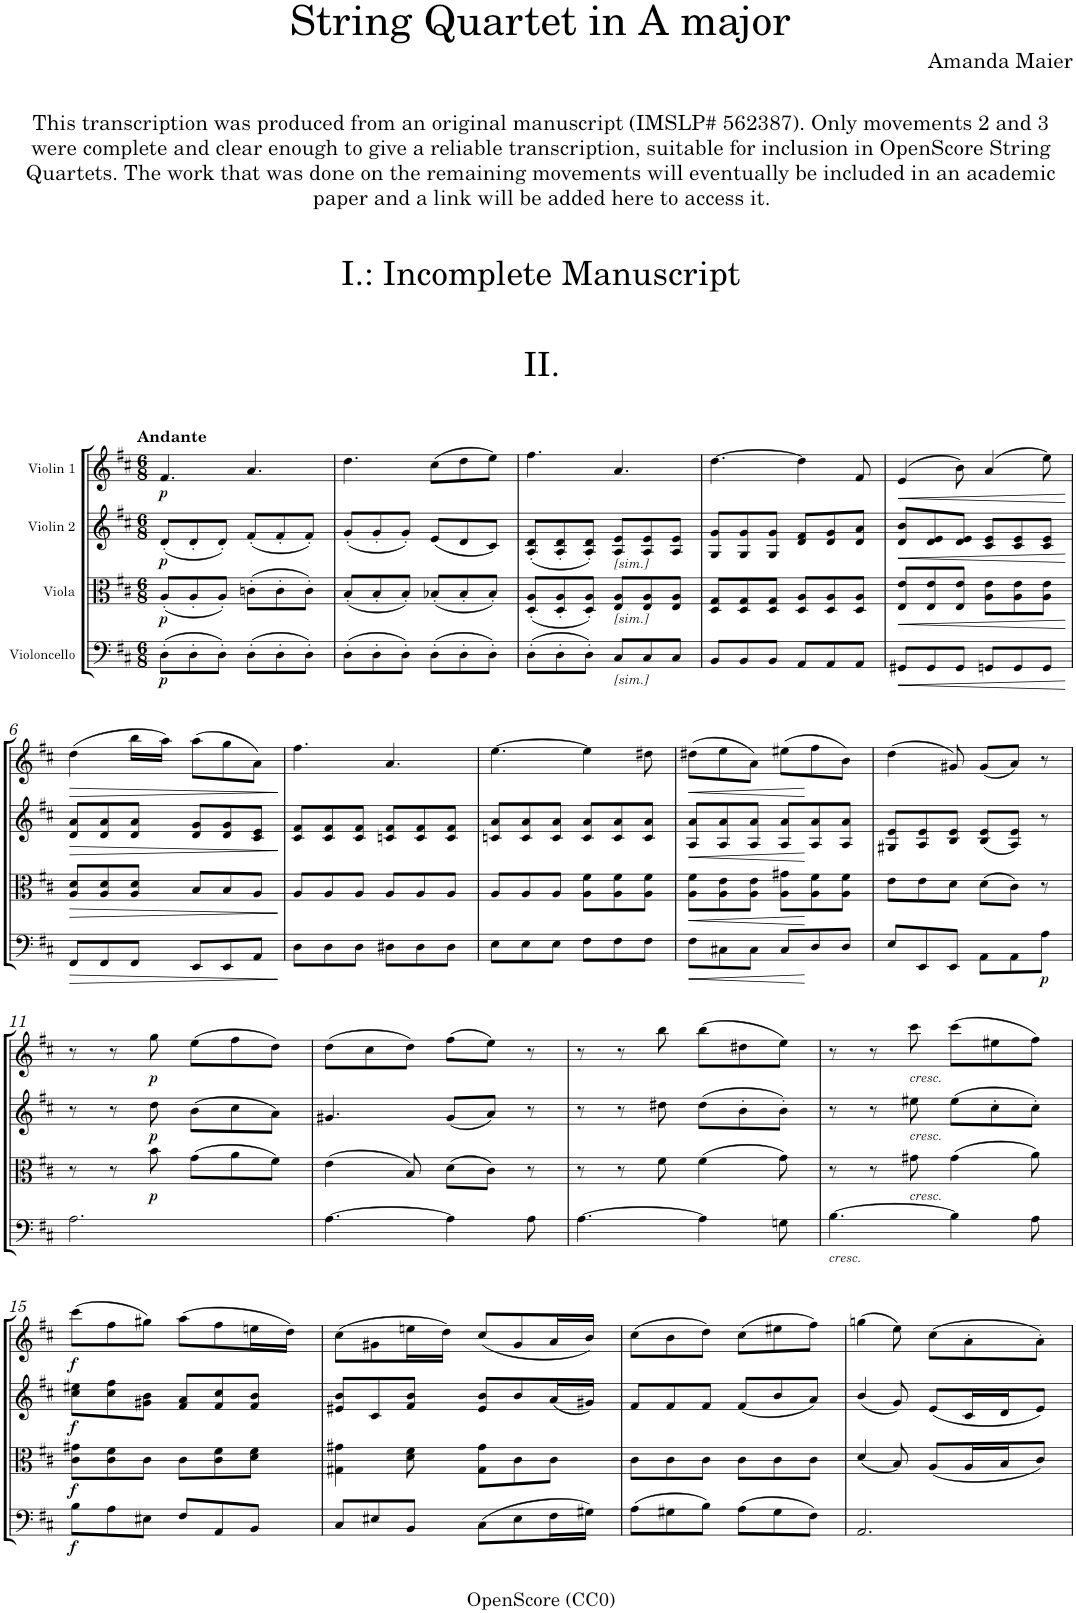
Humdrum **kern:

**kern	**dynam	**kern	**dynam	**kern	**dynam	**kern	**dynam
*part4	*part4	*part3	*part3	*part2	*part2	*part1	*part1
*staff4	*staff4	*staff3	*staff3	*staff2	*staff2	*staff1	*staff1
*I"Violoncello	*	*I"Viola	*	*I"Violin 2	*	*I"Violin 1	*
*I'Vc	*	*I'Vla	*	*I'Vln	*	*I'Vln	*
*clefF4	*	*clefC3	*	*clefG2	*	*clefG2	*
*k[f#c#]	*	*k[f#c#]	*	*k[f#c#]	*	*k[f#c#]	*
*M6/8	*	*M6/8	*	*M6/8	*	*M6/8	*
=1	=1	=1	=1	=1	=1	=1	=1
!	!	!	!	!	!	!LO:TX:a:t=I.&colon; Incomplete Manuscript	!
!	!	!	!	!	!	!LO:TX:a:t=II.	!
!	!	!	!	!	!	!LO:TX:a:B:t=Andante	!
!	!LO:DY:b	!	!LO:DY:b	!	!LO:DY:b	!	!LO:DY:b
(8D'\L	p	(8A'/L	p	(8d'/L	p	4.f#/	p
8D'\	.	8A'/	.	8d'/	.	.	.
8D'\J)	.	8A'/J)	.	8d'/J)	.	.	.
(8D'\L	.	(8cn'\L	.	(8f#'/L	.	4.a/	.
8D'\	.	8c'\	.	8f#'/	.	.	.
8D'\J)	.	8c'\J)	.	8f#'/J)	.	.	.
=2	=2	=2	=2	=2	=2	=2	=2
(8D'\L	.	(8B'/L	.	(8g'/L	.	4.dd\	.
8D'\	.	8B'/	.	8g'/	.	.	.
8D'\J)	.	8B'/J)	.	8g'/J)	.	.	.
(8D'\L	.	(8B-X'/L	.	(8e/L	.	(8cc#\L	.
8D'\	.	8B-'/	.	8d/	.	8dd\	.
8D'\J)	.	8B-'/J)	.	8c#/J)	.	8ee\J)	.
=3	=3	=3	=3	=3	=3	=3	=3
(8D'\L	.	(8D/' 8A/'L	.	(8A/' 8d/'L	.	4.ff#\	.
8D'\	.	8D/' 8A/'	.	8A/' 8d/'	.	.	.
8D'\J)	.	8D/' 8A/'J)	.	8A/' 8d/'J)	.	.	.
!	!	!	!	!LO:TX:b:i:t=[sim.]	!	!	!
!	!	!LO:TX:b:i:t=[sim.]	!	!	!	!	!
!LO:TX:b:i:t=[sim.]	!	!	!	!	!	!	!
8C#/L	.	8E/ 8A/L	.	8A/ 8e/L	.	4.a/	.
8C#/	.	8E/ 8A/	.	8A/ 8e/	.	.	.
8C#/J	.	8E/ 8A/J	.	8A/ 8e/J	.	.	.
=4	=4	=4	=4	=4	=4	=4	=4
8BB/L	.	8D/ 8G/L	.	8G/ 8g/L	.	[4.dd\	.
8BB/	.	8D/ 8G/	.	8G/ 8g/	.	.	.
8BB/J	.	8D/ 8G/J	.	8G/ 8g/J	.	.	.
8AA/L	.	8D/ 8A/L	.	8d/ 8f#/L	.	4dd\]	.
8AA/	.	8D/ 8A/	.	8d/ 8g/	.	.	.
8AA/J	.	8D/ 8A/J	.	8d/ 8a/J	.	8f#/	.
=5	=5	=5	=5	=5	=5	=5	=5
!	!LO:HP:b	!	!LO:HP:b	!	!LO:HP:b	!	!LO:HP:b
8GG#X/L	<	8E/ 8e/L	<	8d/ 8b/L	<	(4e/	<
8GG#/	.	8E/ 8e/	.	8d/ 8e/	.	.	.
8GG#/J	.	8E/ 8e/J	.	8d/ 8e/J	.	8b\)	.
8GGn/L	.	8A\ 8e\L	.	8c#/ 8e/L	.	(4a/	.
8GG/	.	8A\ 8e\	.	8c#/ 8e/	.	.	.
8GG/J	.	8A\ 8e\J	.	8c#/ 8e/J	.	8ee\)	.
.	[	.	[	.	[	.	[
!!LO:LB:g=z
=6	=6	=6	=6	=6	=6	=6	=6
!	!LO:HP:b	!	!LO:HP:b	!	!LO:HP:b	!	!LO:HP:b
8FF#/L	>	8A/ 8d/L	>	8d/ 8a/L	>	(4dd\	>
8FF#/	.	8A/ 8d/	.	8d/ 8a/	.	.	.
8FF#/J	.	8A/ 8d/J	.	8d/ 8a/J	.	16bb\LL	.
.	.	.	.	.	.	16aa\JJ)	.
8EE/L	.	8B/L	.	8d/ 8g/L	.	(8aa\L	.
8EE/	.	8B/	.	8d/ 8g/	.	8gg\	.
8AA/J	.	8A/J	.	8c#/ 8e/J	.	8a\J)	.
.	]	.	]	.	]	.	]
=7	=7	=7	=7	=7	=7	=7	=7
8D\L	.	8A/L	.	8c#/ 8f#/L	.	4.ff#\	.
8D\	.	8A/	.	8c#/ 8f#/	.	.	.
8D\J	.	8A/J	.	8c#/ 8f#/J	.	.	.
8D#X\L	.	8A/L	.	8cn/ 8f#/L	.	4.a/	.
8D#\	.	8A/	.	8c/ 8f#/	.	.	.
8D#\J	.	8A/J	.	8c/ 8f#/J	.	.	.
=8	=8	=8	=8	=8	=8	=8	=8
8E\L	.	8A/L	.	8cn/ 8a/L	.	[4.ee\	.
8E\	.	8A/	.	8c/ 8a/	.	.	.
8E\J	.	8A/J	.	8c/ 8a/J	.	.	.
8F#\L	.	8A\ 8f#\L	.	8c/ 8a/L	.	4ee\]	.
8F#\	.	8A\ 8f#\	.	8c/ 8a/	.	.	.
8F#\J	.	8A\ 8f#\J	.	8c/ 8a/J	.	8dd#X\	.
=9	=9	=9	=9	=9	=9	=9	=9
!	!LO:HP:b	!	!LO:HP:b	!	!LO:HP:b	!	!LO:HP:b
8F#\L	<	8A\ 8f#\L	<	8A/ 8a/L	<	(8dd#X\L	<
8C#X\	.	8A\ 8e\	.	8A/ 8a/	.	8ee\	.
8C#\J	.	8A\ 8e\J	.	8A/ 8a/J	.	8a\J)	.
8C#/L	.	8A\ 8g#X\L	.	8A/ 8a/L	.	(8ee#X\L	.
8D/	[	8A\ 8f#\	[	8A/ 8a/	[	8ff#\	[
8D/J	.	8A\ 8f#\J	.	8A/ 8a/J	.	8b\J)	.
=10	=10	=10	=10	=10	=10	=10	=10
8E/L	.	8e\L	.	8G#X/ 8e/L	.	(4dd\	.
8EE/	.	8e\	.	8A/ 8e/	.	.	.
8EE/J	.	8d\J	.	8B/ 8e/J	.	8g#X/)	.
8AA\L	.	(8d\L	.	(8B/ 8e/L	.	(8g#/L	.
8AA\	.	8c#\J)	.	8A/ 8e/J)	.	8a/J)	.
!	!LO:DY:b	!	!	!	!	!	!
8A\J	p	8r	.	8r	.	8r	.
!!LO:LB:g=z
=11	=11	=11	=11	=11	=11	=11	=11
2.A\	.	8r	.	8r	.	8r	.
.	.	8r	.	8r	.	8r	.
!	!	!	!LO:DY:b	!	!LO:DY:b	!	!LO:DY:b
.	.	8b\	p	8dd\	p	8gg\	p
.	.	(8g\L	.	(8b\L	.	(8ee\L	.
.	.	8a\	.	8cc#\	.	8ff#\	.
.	.	8f#\J)	.	8a\J)	.	8dd\J)	.
=12	=12	=12	=12	=12	=12	=12	=12
[4.A\	.	(4e\	.	4.g#X/	.	(8dd\L	.
.	.	.	.	.	.	8cc#\	.
.	.	8B/)	.	.	.	8dd\J)	.
4A\]	.	(8d\L	.	(8g#/L	.	(8ff#\L	.
.	.	8c#\J)	.	8a/J)	.	8ee\J)	.
8A\	.	8r	.	8r	.	8r	.
=13	=13	=13	=13	=13	=13	=13	=13
[4.A\	.	8r	.	8r	.	8r	.
.	.	8r	.	8r	.	8r	.
.	.	8f#\	.	8dd#X\	.	8bb\	.
4A\]	.	(4f#\	.	(8dd#\L	.	(8bb\L	.
.	.	.	.	8b'\	.	8dd#X\	.
8Gn\	.	8g\)	.	8b'\J)	.	8ee\J)	.
=14	=14	=14	=14	=14	=14	=14	=14
!LO:TX:b:i:t=cresc.	!	!	!	!	!	!	!
[4.B\	.	8r	.	8r	.	8r	.
.	.	8r	.	8r	.	8r	.
!	!	!	!	!	!	!LO:TX:b:i:t=cresc.	!
!	!	!	!	!LO:TX:b:i:t=cresc.	!	!	!
!	!	!LO:TX:b:i:t=cresc.	!	!	!	!	!
.	.	8g#X\	.	8ee#X\	.	8ccc#\	.
4B\]	.	(4g#\	.	(8ee#\L	.	(8ccc#\L	.
.	.	.	.	8cc#'\	.	8ee#X\	.
8A\	.	8a\)	.	8cc#'\J)	.	8ff#\J)	.
!!LO:LB:g=z
=15	=15	=15	=15	=15	=15	=15	=15
!	!LO:DY:b	!	!LO:DY:b	!	!LO:DY:b	!	!LO:DY:b
8B\L	f	8c#\ 8g#X\L	f	8cc#\ 8ee#X\L	f	(8ccc#\L	f
8A\	.	8c#\ 8f#\	.	8cc#\ 8ff#\	.	8ff#\	.
8E#X\J	.	8c#\J	.	8g#X\ 8b\J	.	8gg#X\J)	.
8F#/L	.	8c#\L	.	8f#/ 8a/L	.	(8aa\L	.
8AA/	.	8c#\ 8f#\	.	8f#/ 8cc#/	.	8ff#\	.
8BB/J	.	8d\ 8f#\J	.	8f#/ 8b/J	.	16een\L	.
.	.	.	.	.	.	16dd\JJ)	.
=16	=16	=16	=16	=16	=16	=16	=16
8C#/L	.	4G#X\ 4g#X\	.	8e#X/ 8b/L	.	(8cc#\L	.
8E#X/	.	.	.	8c#/	.	8g#X\	.
8BB/J	.	8d\ 8f#\	.	8f#/ 8b/J	.	16een\L	.
.	.	.	.	.	.	16dd\JJ)	.
(8C#\L	.	8G#\ 8g#\L	.	8e#/ 8b/L	.	(8cc#/L	.
8E#\	.	8c#\	.	8b/	.	8g#/	.
16F#\L	.	8c#\J	.	(16a/L	.	16a/L	.
16G#X\JJ)	.	.	.	16g#X/JJ)	.	16b/JJ)	.
=17	=17	=17	=17	=17	=17	=17	=17
(8A\L	.	8c#\L	.	8f#/L	.	(8cc#\L	.
8G#X\	.	8c#\	.	8f#/	.	8b\	.
8B\J)	.	8c#\J	.	8f#/J	.	8dd\J)	.
(8A\L	.	8c#\L	.	(8f#/L	.	(8cc#\L	.
8G#\	.	8c#\	.	8b/	.	8ee#X\	.
8F#\J)	.	8c#\J	.	8a/J)	.	8ff#\J)	.
=18	=18	=18	=18	=18	=18	=18	=18
2.AA/	.	(4d/	.	(4b/	.	(4ggn\	.
.	.	8B/)	.	8g/)	.	8ee\)	.
.	.	(8A/L	.	(8e/L	.	(8cc#\L	.
.	.	16A/L	.	16c#/L	.	8a'\	.
.	.	16B/J	.	16d/J	.	.	.
.	.	8c#/J)	.	8e/J)	.	8a'\J)	.
=	=	=	=	=	=	=	=
*-	*-	*-	*-	*-	*-	*-	*-
